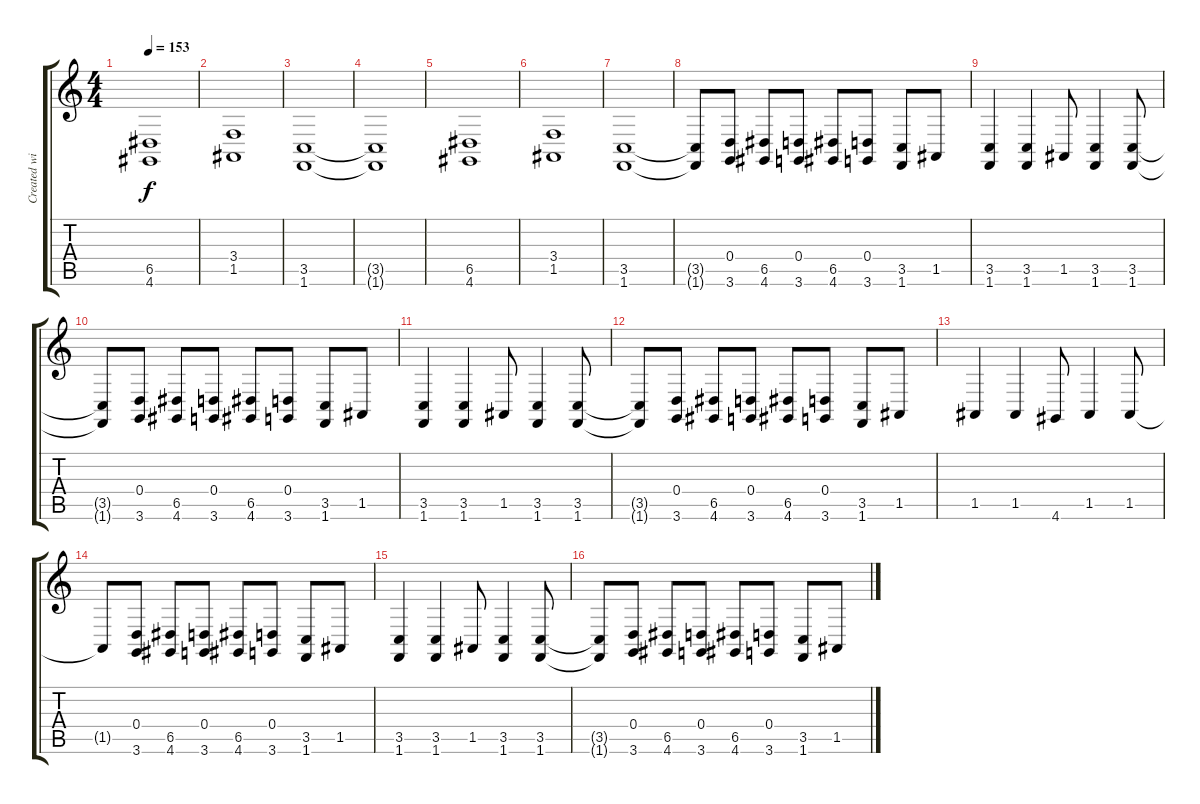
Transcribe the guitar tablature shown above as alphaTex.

\track ("Created with" "Created wi") {instrument gunshot}
\staff {score tabs}
\tuning (E4 B3 G3 D3 A2 E2) {hide}
\ts (4 4)
\tempo 153
\clef g2
\ks c
(6.5 4.6).1{dy f} |
(3.4 1.5).1 |
(3.5 1.6).1 |
(3.5{t} 1.6{t}).1 |
(6.5 4.6).1 |
(3.4 1.5).1 |
(3.5 1.6).1 |
(3.5{t} 1.6{t}).8 (0.4 3.6).8 (6.5 4.6).8 (0.4 3.6).8 (6.5 4.6).8 (0.4 3.6).8 (3.5 1.6).8 1.5.8 |
(3.5 1.6).4 (3.5 1.6).4 1.5.8 (3.5 1.6).4 (3.5 1.6).8 |
(3.5{t} 1.6{t}).8 (0.4 3.6).8 (6.5 4.6).8 (0.4 3.6).8 (6.5 4.6).8 (0.4 3.6).8 (3.5 1.6).8 1.5.8 |
(3.5 1.6).4 (3.5 1.6).4 1.5.8 (3.5 1.6).4 (3.5 1.6).8 |
(3.5{t} 1.6{t}).8 (0.4 3.6).8 (6.5 4.6).8 (0.4 3.6).8 (6.5 4.6).8 (0.4 3.6).8 (3.5 1.6).8 1.5.8 |
1.5.4 1.5.4 4.6.8 1.5.4 1.5.8 |
1.5{t}.8 (0.4 3.6).8 (6.5 4.6).8 (0.4 3.6).8 (6.5 4.6).8 (0.4 3.6).8 (3.5 1.6).8 1.5.8 |
(3.5 1.6).4 (3.5 1.6).4 1.5.8 (3.5 1.6).4 (3.5 1.6).8 |
(3.5{t} 1.6{t}).8 (0.4 3.6).8 (6.5 4.6).8 (0.4 3.6).8 (6.5 4.6).8 (0.4 3.6).8 (3.5 1.6).8 1.5.8
